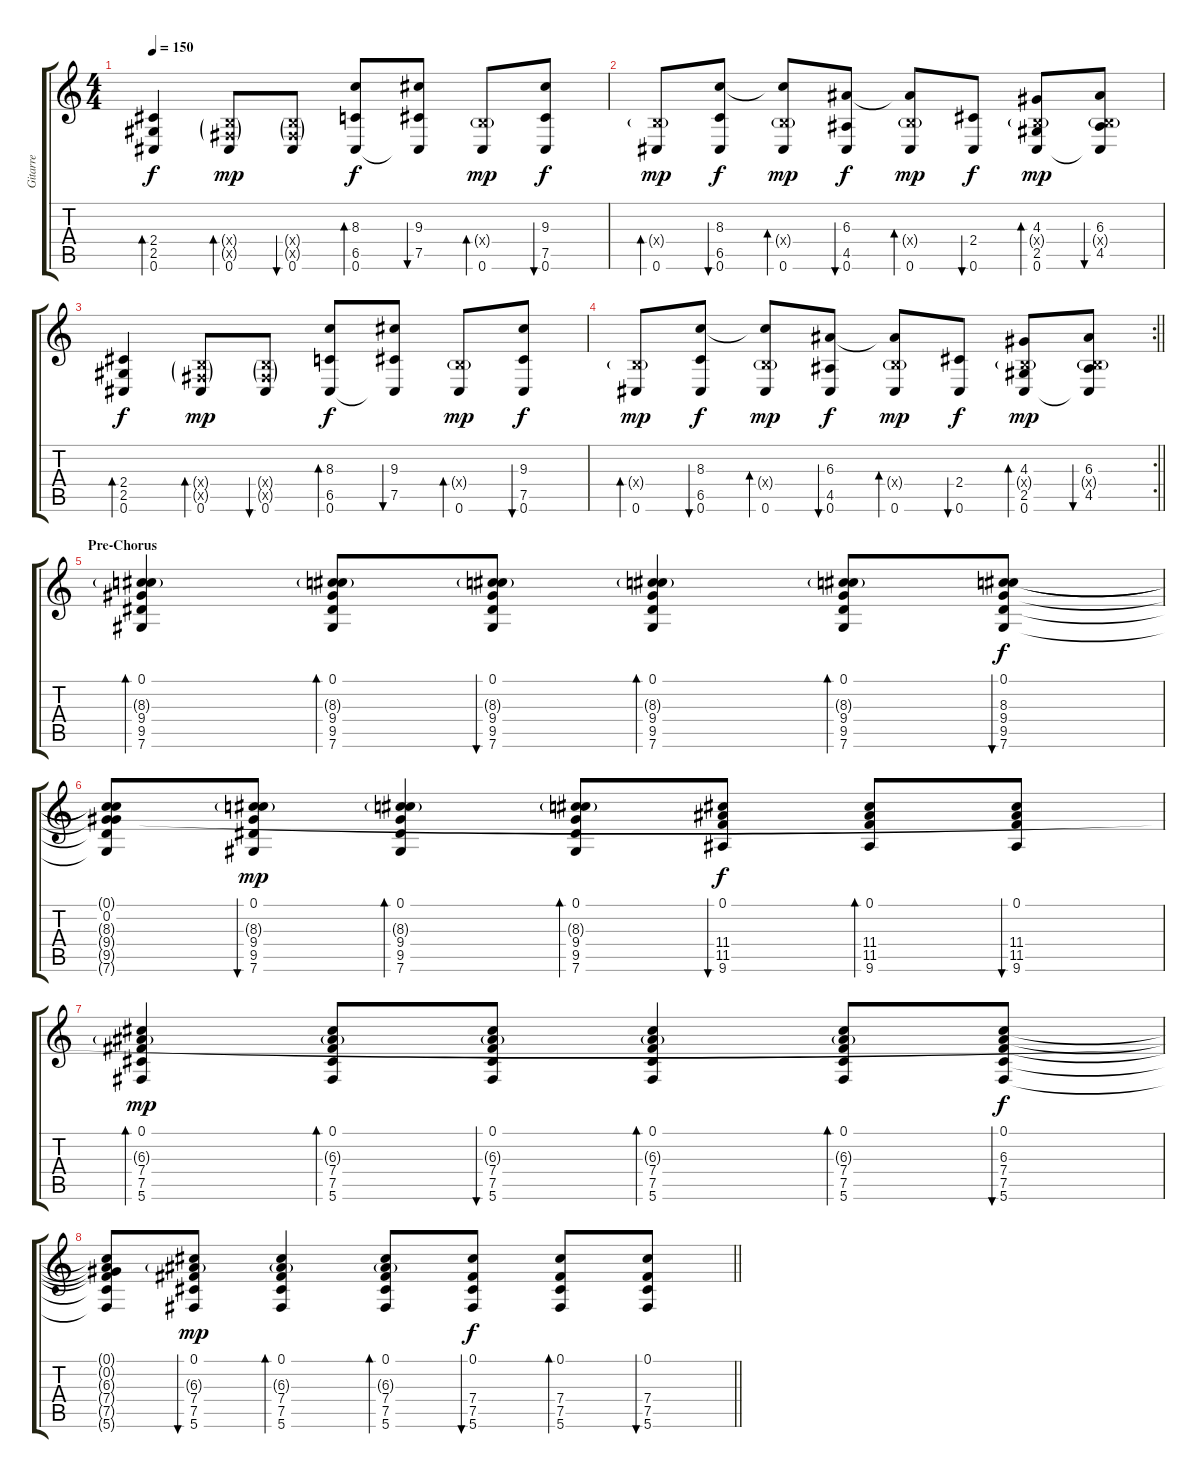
\track ("Gitarre" "Gitarre") {instrument acousticguitarsteel}
\staff {score tabs}
\tuning (Db4 Ab3 E3 B2 Gb2 Db2) {hide}
\ts (4 4)
\tempo 150
\clef g2
\ks c
(2.4 2.5 0.6).4{bd 60 dy f} (0.4{g x} 0.5{g x} 0.6).8{bd 60 dy mp} (0.4{g x} 0.5{g x} 0.6).8{bu 60} (8.3 6.5 0.6).8{bd 60 dy f} (9.3 7.5 0.6{t}).8{bu 60} (0.4{g x} 0.6).8{bd 60 dy mp} (9.3 7.5 0.6).8{bu 60 dy f} |
(0.4{g x} 0.6).8{bd 60 dy mp} (8.3 6.5 0.6).8{bu 60 dy f} (8.3{t} 0.4{g x} 0.6).8{bd 60 dy mp} (6.3 4.5 0.6).8{bu 60 dy f} (6.3{t} 0.4{g x} 0.6).8{bd 60 dy mp} (2.4 0.6).8{bu 60 dy f} (4.3 0.4{g x} 2.5 0.6).8{bd 60 dy mp} (6.3 0.4{g x} 4.5 0.6{t}).8{bu 60} |
(2.4 2.5 0.6).4{bd 60 dy f} (0.4{g x} 0.5{g x} 0.6).8{bd 60 dy mp} (0.4{g x} 0.5{g x} 0.6).8{bu 60} (8.3 6.5 0.6).8{bd 60 dy f} (9.3 7.5 0.6{t}).8{bu 60} (0.4{g x} 0.6).8{bd 60 dy mp} (9.3 7.5 0.6).8{bu 60 dy f} |
\rc 2
\barLineRight lightlight
(0.4{g x} 0.6).8{bd 60 dy mp} (8.3 6.5 0.6).8{bu 60 dy f} (8.3{t} 0.4{g x} 0.6).8{bd 60 dy mp} (6.3 4.5 0.6).8{bu 60 dy f} (6.3{t} 0.4{g x} 0.6).8{bd 60 dy mp} (2.4 0.6).8{bu 60 dy f} (4.3 0.4{g x} 2.5 0.6).8{bd 60 dy mp} (6.3 0.4{g x} 4.5 0.6{t}).8{bu 60} |
\section ("" "Pre-Chorus")
(0.1 8.3{g} 9.4 9.5 7.6).4{bd 60} (0.1 8.3{g} 9.4 9.5 7.6).8{bd 60} (0.1 8.3{g} 9.4 9.5 7.6).8{bu 60} (0.1 8.3{g} 9.4 9.5 7.6).4{bd 60} (0.1 8.3{g} 9.4 9.5 7.6).8{bd 60} (0.1 8.3 9.4 9.5 7.6).8{bu 60 dy f} |
(0.1{t} 0.2 8.3{t} 9.4{t} 9.5{t} 7.6{t}).8 (0.1 8.3{g} 9.4 9.5 7.6).8{bu 60 dy mp} (0.1 8.3{g} 9.4 9.5 7.6).4{bd 60} (0.1 8.3{g} 9.4 9.5 7.6).8{bd 60} (0.1 11.4 11.5 9.6).8{bu 60 dy f} (0.1 11.4 11.5 9.6).8{bd 60} (0.1 11.4 11.5 9.6).8{bu 60} |
(0.1 6.3{g} 7.4 7.5 5.6).4{bd 60 dy mp} (0.1 6.3{g} 7.4 7.5 5.6).8{bd 60} (0.1 6.3{g} 7.4 7.5 5.6).8{bu 60} (0.1 6.3{g} 7.4 7.5 5.6).4{bd 60} (0.1 6.3{g} 7.4 7.5 5.6).8{bd 60} (0.1 6.3 7.4 7.5 5.6).8{bu 60 dy f} |
\barLineRight lightlight
(0.1{t} 0.2{t} 6.3{t} 7.4{t} 7.5{t} 5.6{t}).8 (0.1 6.3{g} 7.4 7.5 5.6).8{bu 60 dy mp} (0.1 6.3{g} 7.4 7.5 5.6).4{bd 60} (0.1 6.3{g} 7.4 7.5 5.6).8{bd 60} (0.1 7.4 7.5 5.6).8{bu 60 dy f} (0.1 7.4 7.5 5.6).8{bd 60} (0.1 7.4 7.5 5.6).8{bu 60}
